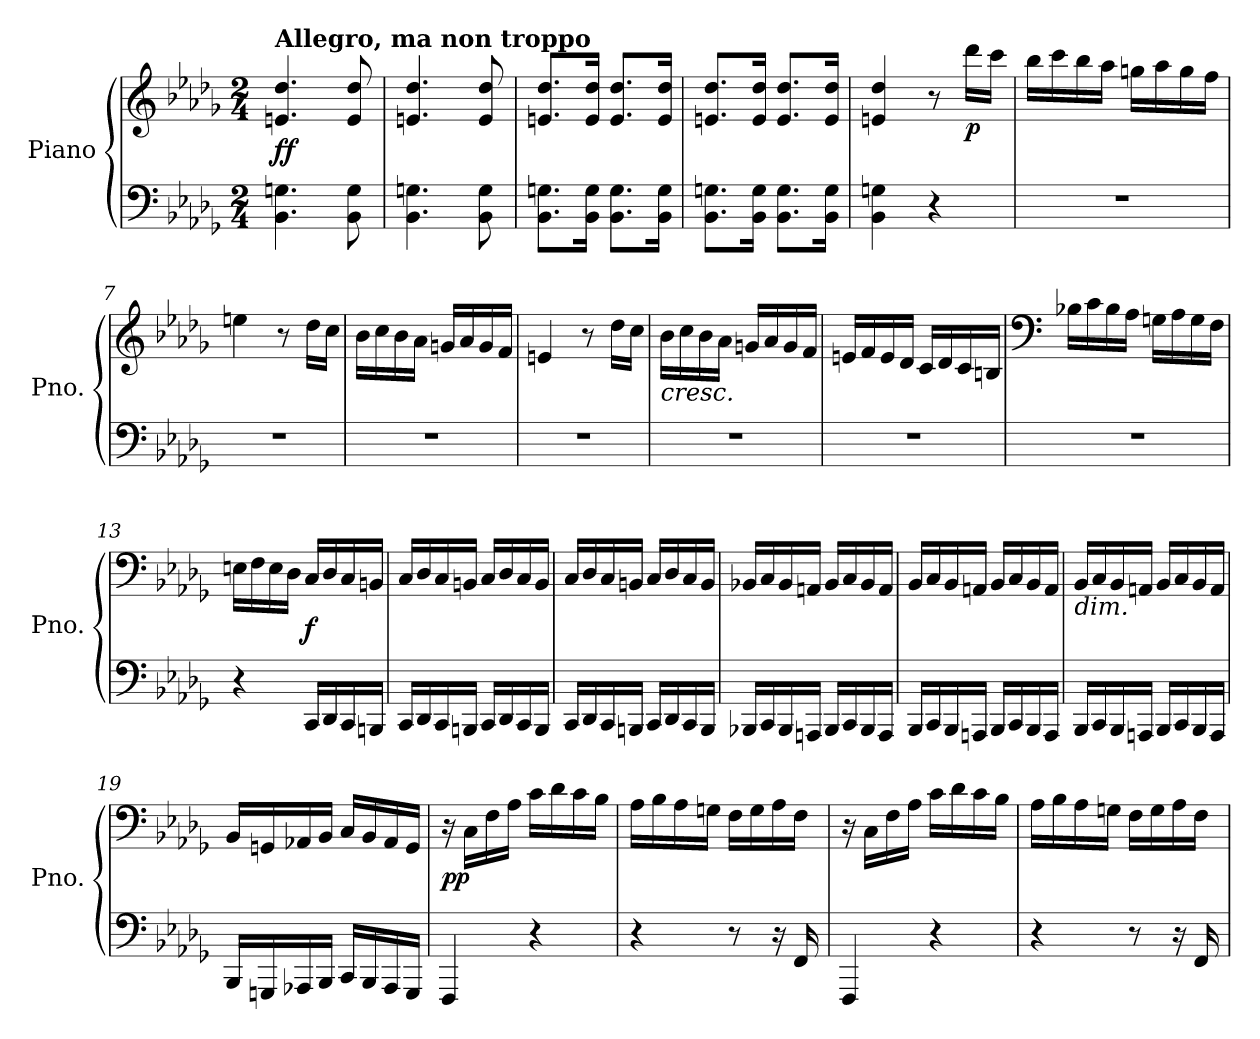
**kern	**kern	**dynam
*part1	*part1	*part1
*staff2	*staff1	*staff1/2
*I"Piano	*	*
*I'Pno.	*	*
*clefF4	*clefG2	*
*k[b-e-a-d-g-]	*k[b-e-a-d-g-]	*
*M2/4	*M2/4	*
=1	=1	=1
!	!LO:TX:a:B:t=Allegro, ma non troppo	!
!	!	!LO:DY:b
4.BB-\ 4.Gn\	4.en/ 4.dd-/	ff
8BB-\ 8G\	8e/ 8dd-/	.
=2	=2	=2
4.BB-\ 4.Gn\	4.en/ 4.dd-/	.
8BB-\ 8G\	8e/ 8dd-/	.
=3	=3	=3
8.BB-\ 8.Gn\L	8.en/ 8.dd-/L	.
16BB-\ 16G\Jk	16e/ 16dd-/Jk	.
8.BB-\ 8.G\L	8.e/ 8.dd-/L	.
16BB-\ 16G\Jk	16e/ 16dd-/Jk	.
=4	=4	=4
8.BB-\ 8.Gn\L	8.en/ 8.dd-/L	.
16BB-\ 16G\Jk	16e/ 16dd-/Jk	.
8.BB-\ 8.G\L	8.e/ 8.dd-/L	.
16BB-\ 16G\Jk	16e/ 16dd-/Jk	.
=5	=5	=5
4BB-\ 4Gn\	4en/ 4dd-/	.
4r	8r	.
!	!	!LO:DY:b
.	16ddd-\LL	p
.	16ccc\JJ	.
=6	=6	=6
2r	16bb-\LL	.
.	16ccc\	.
.	16bb-\	.
.	16aa-\JJ	.
.	16ggn\LL	.
.	16aa-\	.
.	16gg\	.
.	16ff\JJ	.
=7	=7	=7
2r	4een\	.
.	8r	.
.	16dd-\LL	.
.	16cc\JJ	.
!!LO:LB:g=z
=8	=8	=8
2r	16b-\LL	.
.	16cc\	.
.	16b-\	.
.	16a-\JJ	.
.	16gn/LL	.
.	16a-/	.
.	16g/	.
.	16f/JJ	.
=9	=9	=9
2r	4en/	.
.	8r	.
.	16dd-\LL	.
.	16cc\JJ	.
=10	=10	=10
!	!LO:TX:b:i:t=cresc.	!
2r	16b-\LL	.
.	16cc\	.
.	16b-\	.
.	16a-\JJ	.
.	16gn/LL	.
.	16a-/	.
.	16g/	.
.	16f/JJ	.
=11	=11	=11
2r	16en/LL	.
.	16f/	.
.	16e/	.
.	16d-/JJ	.
.	16c/LL	.
.	16d-/	.
.	16c/	.
.	16Bn/JJ	.
=12	=12	=12
*	*clefF4	*
2r	16B-X\LL	.
.	16c\	.
.	16B-\	.
.	16A-\JJ	.
.	16Gn\LL	.
.	16A-\	.
.	16G\	.
.	16F\JJ	.
!!LO:LB:g=z
=13	=13	=13
4r	16En\LL	.
.	16F\	.
.	16E\	.
.	16D-\JJ	.
!	!	!LO:DY:b
16CC/LL	16C/LL	f
16DD-/	16D-/	.
16CC/	16C/	.
16BBBn/JJ	16BBn/JJ	.
=14	=14	=14
16CC/LL	16C/LL	.
16DD-/	16D-/	.
16CC/	16C/	.
16BBBn/JJ	16BBn/JJ	.
16CC/LL	16C/LL	.
16DD-/	16D-/	.
16CC/	16C/	.
16BBB/JJ	16BB/JJ	.
=15	=15	=15
16CC/LL	16C/LL	.
16DD-/	16D-/	.
16CC/	16C/	.
16BBBn/JJ	16BBn/JJ	.
16CC/LL	16C/LL	.
16DD-/	16D-/	.
16CC/	16C/	.
16BBB/JJ	16BB/JJ	.
=16	=16	=16
16BBB-X/LL	16BB-X/LL	.
16CC/	16C/	.
16BBB-/	16BB-/	.
16AAAn/JJ	16AAn/JJ	.
16BBB-/LL	16BB-/LL	.
16CC/	16C/	.
16BBB-/	16BB-/	.
16AAA/JJ	16AA/JJ	.
!!LO:LB:g=z
=17	=17	=17
16BBB-/LL	16BB-/LL	.
16CC/	16C/	.
16BBB-/	16BB-/	.
16AAAn/JJ	16AAn/JJ	.
16BBB-/LL	16BB-/LL	.
16CC/	16C/	.
16BBB-/	16BB-/	.
16AAA/JJ	16AA/JJ	.
=18	=18	=18
!	!LO:TX:b:i:t=dim.	!
16BBB-/LL	16BB-/LL	.
16CC/	16C/	.
16BBB-/	16BB-/	.
16AAAn/JJ	16AAn/JJ	.
16BBB-/LL	16BB-/LL	.
16CC/	16C/	.
16BBB-/	16BB-/	.
16AAA/JJ	16AA/JJ	.
=19	=19	=19
16BBB-/LL	16BB-/LL	.
16GGGn/	16GGn/	.
16AAA-X/	16AA-X/	.
16BBB-/JJ	16BB-/JJ	.
16CC/LL	16C/LL	.
16BBB-/	16BB-/	.
16AAA-/	16AA-/	.
16GGG/JJ	16GG/JJ	.
=20	=20	=20
!	!	!LO:DY:b
4FFF/	16r	pp
.	16C\LL	.
.	16F\	.
.	16A-\JJ	.
4r	16c\LL	.
.	16d-\	.
.	16c\	.
.	16B-\JJ	.
!!LO:LB:g=z
=21	=21	=21
4r	16A-\LL	.
.	16B-\	.
.	16A-\	.
.	16Gn\JJ	.
8r	16F\LL	.
.	16G\	.
16r	16A-\	.
16FF/	16F\JJ	.
=22	=22	=22
4FFF/	16r	.
.	16C\LL	.
.	16F\	.
.	16A-\JJ	.
4r	16c\LL	.
.	16d-\	.
.	16c\	.
.	16B-\JJ	.
=23	=23	=23
4r	16A-\LL	.
.	16B-\	.
.	16A-\	.
.	16Gn\JJ	.
8r	16F\LL	.
.	16G\	.
16r	16A-\	.
16FF/	16F\JJ	.
=	=	=
*-	*-	*-
